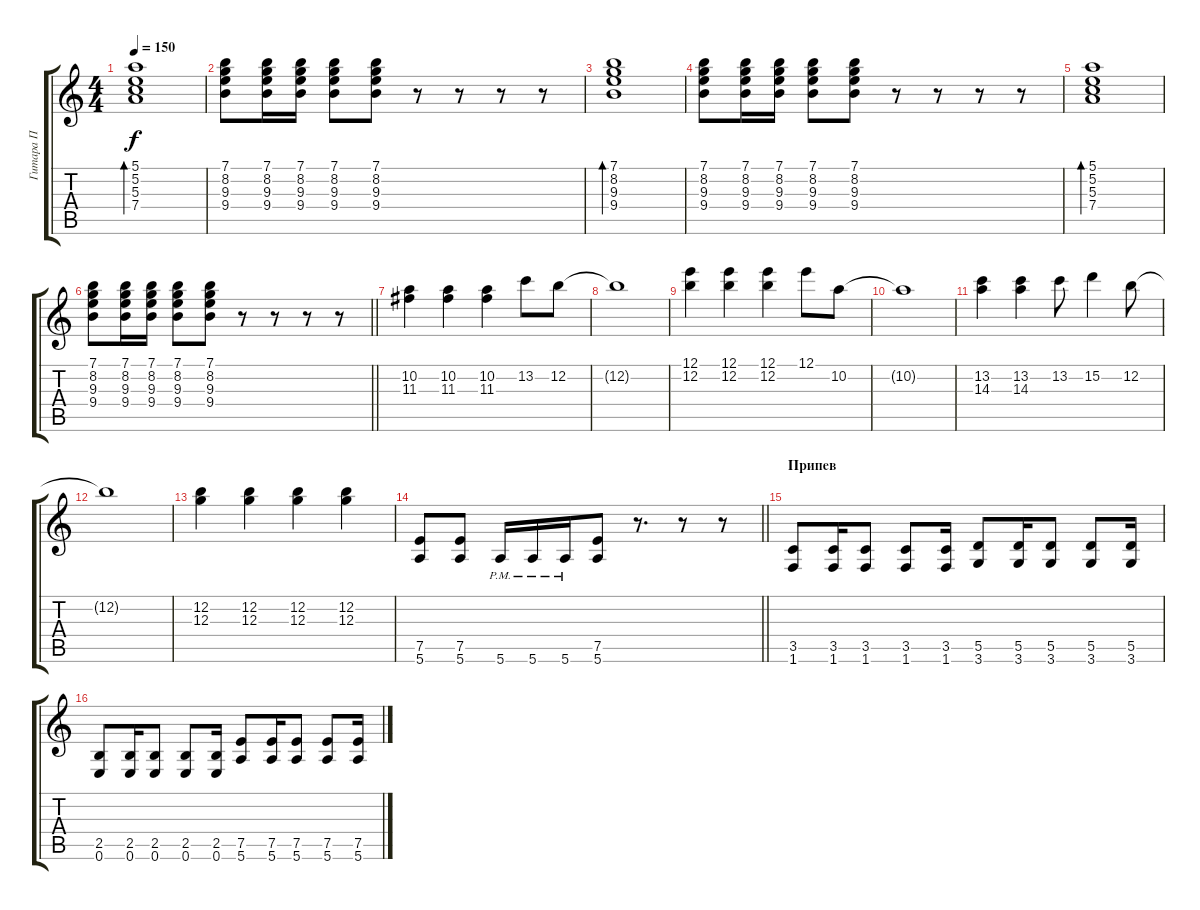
\track ("Гитара П" "Гитара П") {instrument acousticguitarsteel}
\staff {score tabs}
\tuning (E4 B3 G3 D3 A2 E2) {hide}
\ts (4 4)
\tempo 150
\clef g2
\ks c
(5.1 5.2 5.3 7.4).1{bd 240 dy f} |
(7.1 8.2 9.3 9.4).8 (7.1 8.2 9.3 9.4).16 (7.1 8.2 9.3 9.4).16 (7.1 8.2 9.3 9.4).8 (7.1 8.2 9.3 9.4).8 r.8 r.8 r.8 r.8 |
(7.1 8.2 9.3 9.4).1{bd 240} |
(7.1 8.2 9.3 9.4).8 (7.1 8.2 9.3 9.4).16 (7.1 8.2 9.3 9.4).16 (7.1 8.2 9.3 9.4).8 (7.1 8.2 9.3 9.4).8 r.8 r.8 r.8 r.8 |
(5.1 5.2 5.3 7.4).1{bd 240} |
\barLineRight lightlight
(7.1 8.2 9.3 9.4).8 (7.1 8.2 9.3 9.4).16 (7.1 8.2 9.3 9.4).16 (7.1 8.2 9.3 9.4).8 (7.1 8.2 9.3 9.4).8 r.8 r.8 r.8 r.8 |
\section ("" " ")
(10.2 11.3).4{instrument overdrivenguitar} (10.2 11.3).4 (10.2 11.3).4 13.2.8 12.2.8 |
12.2{t}.1 |
(12.1 12.2).4 (12.1 12.2).4 (12.1 12.2).4 12.1.8 10.2.8 |
10.2{t}.1 |
(13.2 14.3).4 (13.2 14.3).4 13.2.8 15.2.4 12.2.8 |
12.2{t}.1 |
(12.2 12.3).4 (12.2 12.3).4 (12.2 12.3).4 (12.2 12.3).4 |
\barLineRight lightlight
(7.5 5.6).8 (7.5 5.6).8 5.6{pm}.16 5.6{pm}.16 5.6{pm}.16 (7.5 5.6).8 r.8{d} r.8 r.8 |
\section ("" "Припев")
(3.5 1.6).8 (3.5 1.6).16 (3.5 1.6).8 (3.5 1.6).8 (3.5 1.6).16 (5.5 3.6).8 (5.5 3.6).16 (5.5 3.6).8 (5.5 3.6).8 (5.5 3.6).16 |
(2.5 0.6).8 (2.5 0.6).16 (2.5 0.6).8 (2.5 0.6).8 (2.5 0.6).16 (7.5 5.6).8 (7.5 5.6).16 (7.5 5.6).8 (7.5 5.6).8 (7.5 5.6).16
